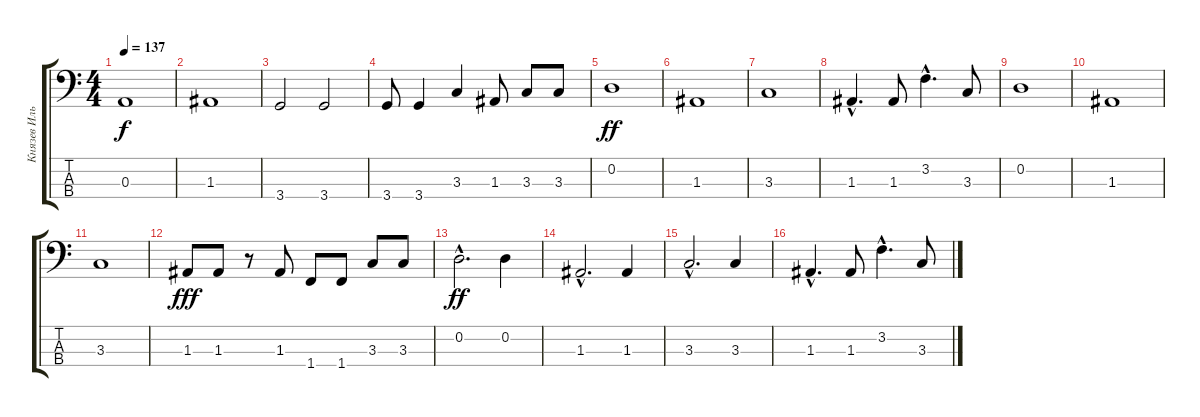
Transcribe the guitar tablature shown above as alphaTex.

\track ("Князев Илья" "Князев Иль") {instrument electricbasspick}
\staff {score tabs}
\tuning (G2 D2 A1 E1) {hide}
\ts (4 4)
\tempo 137
\clef f4
\ks c
0.3.1{dy f} |
1.3.1 |
3.4.2 3.4.2 |
3.4.8 3.4.4 3.3.4 1.3.8 3.3.8 3.3.8 |
0.2.1{dy ff} |
1.3.1 |
3.3.1 |
1.3{hac}.4{d} 1.3.8 3.2{hac}.4{d} 3.3.8 |
0.2.1 |
1.3.1 |
3.3.1 |
1.3.8{dy fff} 1.3.8 r.8 1.3.8 1.4.8 1.4.8 3.3.8 3.3.8 |
0.2{hac}.2{d dy ff} 0.2.4 |
1.3{hac}.2{d} 1.3.4 |
3.3{hac}.2{d} 3.3.4 |
1.3{hac}.4{d} 1.3.8 3.2{hac}.4{d} 3.3.8
